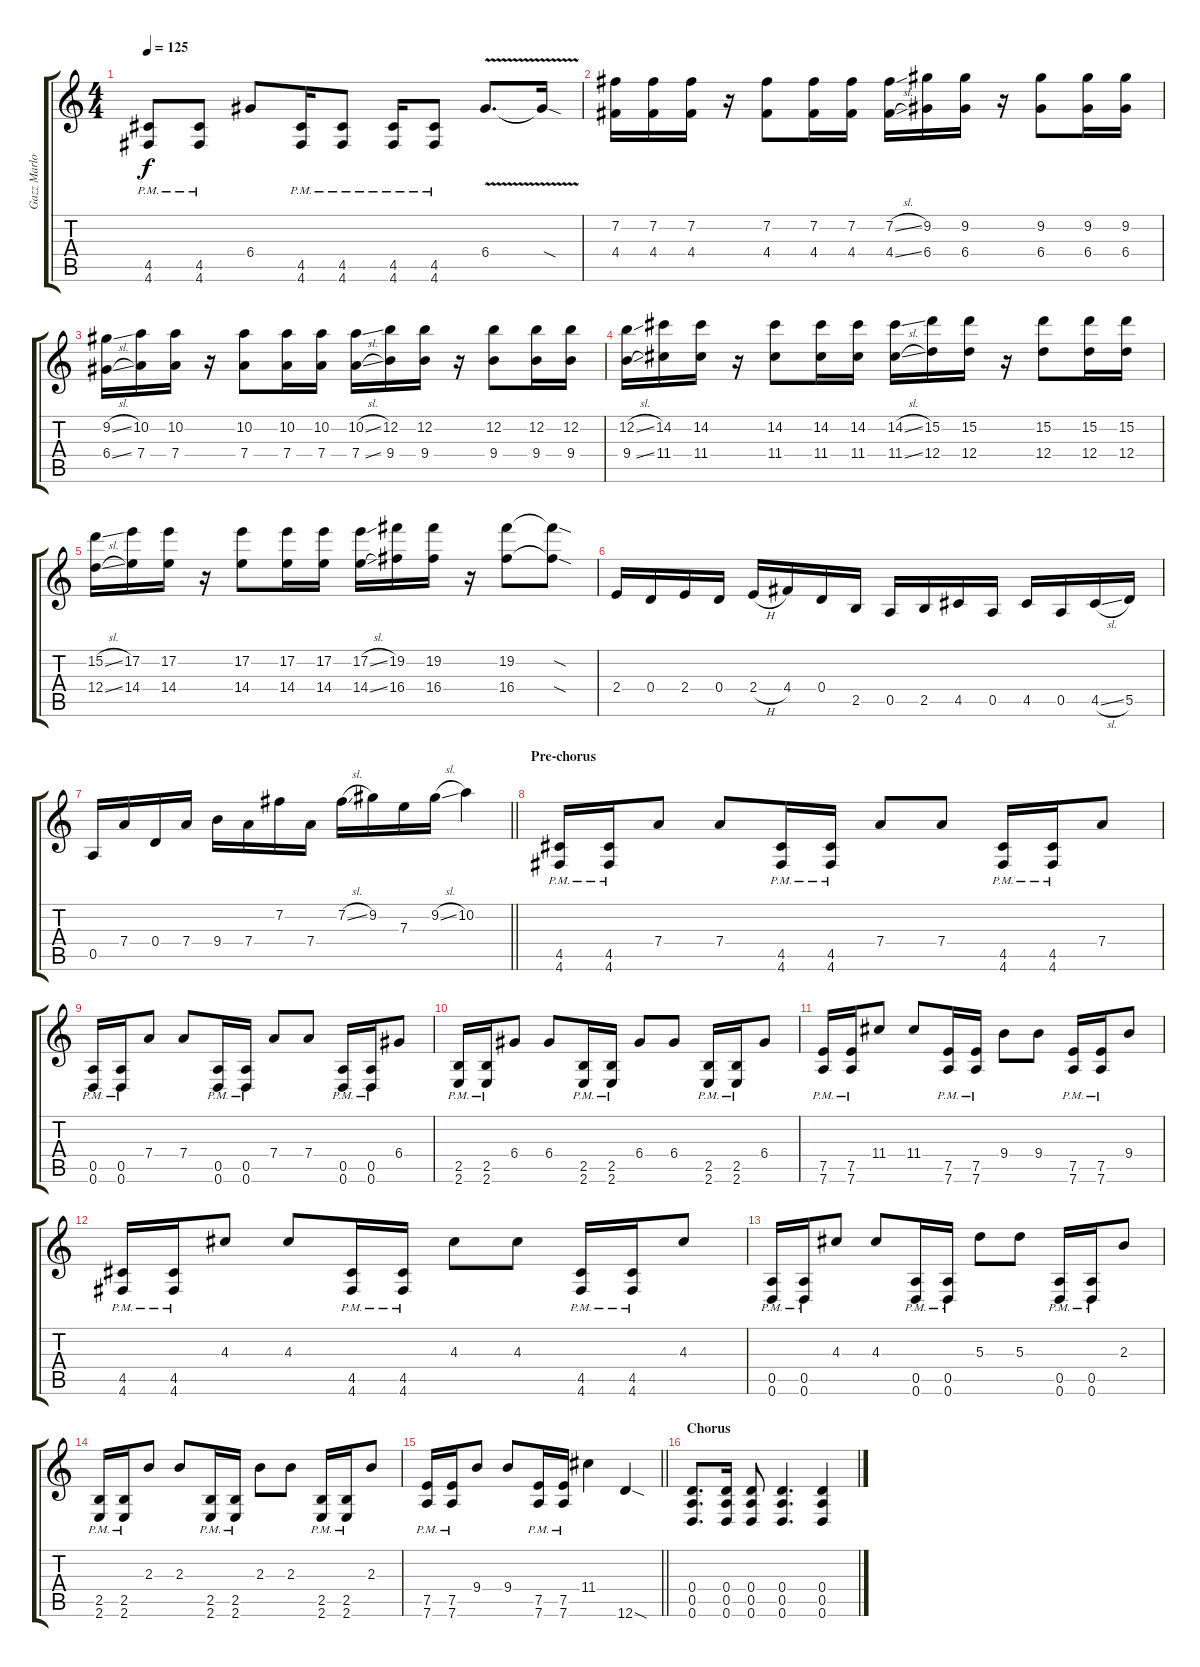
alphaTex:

\track ("Gazz Marlow (Rhythm)" "Gazz Marlo") {instrument distortionguitar}
\staff {score tabs}
\tuning (E4 B3 A3 D3 A2 D2) {hide}
\ts (4 4)
\tempo 125
\clef g2
\ks c
(4.5{pm} 4.6{pm}).8{dy f} (4.5{pm} 4.6{pm}).8 6.4.8 (4.5{pm} 4.6{pm}).16 (4.5{pm} 4.6{pm}).8 (4.5{pm} 4.6{pm}).16 (4.5{pm} 4.6{pm}).8 6.4{v}.8{d} 6.4{sod t}.16 |
(7.2 4.4).16 (7.2 4.4).16 (7.2 4.4).16 r.16 (7.2 4.4).8 (7.2 4.4).16 (7.2 4.4).16 (7.2{sl} 4.4{sl}).16 (9.2 6.4).16 (9.2 6.4).16 r.16 (9.2 6.4).8 (9.2 6.4).16 (9.2 6.4).16 |
(9.2{sl} 6.4{sl}).16 (10.2 7.4).16 (10.2 7.4).16 r.16 (10.2 7.4).8 (10.2 7.4).16 (10.2 7.4).16 (10.2{sl} 7.4{sl}).16 (12.2 9.4).16 (12.2 9.4).16 r.16 (12.2 9.4).8 (12.2 9.4).16 (12.2 9.4).16 |
(12.2{sl} 9.4{sl}).16 (14.2 11.4).16 (14.2 11.4).16 r.16 (14.2 11.4).8 (14.2 11.4).16 (14.2 11.4).16 (14.2{sl} 11.4{sl}).16 (15.2 12.4).16 (15.2 12.4).16 r.16 (15.2 12.4).8 (15.2 12.4).16 (15.2 12.4).16 |
(15.2{sl} 12.4{sl}).16 (17.2 14.4).16 (17.2 14.4).16 r.16 (17.2 14.4).8 (17.2 14.4).16 (17.2 14.4).16 (17.2{sl} 14.4{sl}).16 (19.2 16.4).16 (19.2 16.4).16 r.16 (19.2 16.4).8 (19.2{sod t} 16.4{sod t}).8 |
2.4.16 0.4.16 2.4.16 0.4.16 2.4{h}.16 4.4.16 0.4.16 2.5.16 0.5.16 2.5.16 4.5.16 0.5.16 4.5.16 0.5.16 4.5{sl}.16 5.5.16 |
\barLineRight lightlight
0.5.16 7.4.16 0.4.16 7.4.16 9.4.16 7.4.16 7.2.16 7.4.16 7.2{sl}.16 9.2.16 7.3.16 9.2{sl}.16 10.2.4 |
\section ("" "Pre-chorus")
(4.5{pm} 4.6{pm}).16 (4.5{pm} 4.6{pm}).16 7.4.8 7.4.8 (4.5{pm} 4.6{pm}).16 (4.5{pm} 4.6{pm}).16 7.4.8 7.4.8 (4.5{pm} 4.6{pm}).16 (4.5{pm} 4.6{pm}).16 7.4.8 |
(0.5{pm} 0.6{pm}).16 (0.5{pm} 0.6{pm}).16 7.4.8 7.4.8 (0.5{pm} 0.6{pm}).16 (0.5{pm} 0.6{pm}).16 7.4.8 7.4.8 (0.5{pm} 0.6{pm}).16 (0.5{pm} 0.6{pm}).16 6.4.8 |
(2.5{pm} 2.6{pm}).16 (2.5{pm} 2.6{pm}).16 6.4.8 6.4.8 (2.5{pm} 2.6{pm}).16 (2.5{pm} 2.6{pm}).16 6.4.8 6.4.8 (2.5{pm} 2.6{pm}).16 (2.5{pm} 2.6{pm}).16 6.4.8 |
(7.5{pm} 7.6{pm}).16 (7.5{pm} 7.6{pm}).16 11.4.8 11.4.8 (7.5{pm} 7.6{pm}).16 (7.5{pm} 7.6{pm}).16 9.4.8 9.4.8 (7.5{pm} 7.6{pm}).16 (7.5{pm} 7.6{pm}).16 9.4.8 |
(4.5{pm} 4.6{pm}).16 (4.5{pm} 4.6{pm}).16 4.3.8 4.3.8 (4.5{pm} 4.6{pm}).16 (4.5{pm} 4.6{pm}).16 4.3.8 4.3.8 (4.5{pm} 4.6{pm}).16 (4.5{pm} 4.6{pm}).16 4.3.8 |
(0.5{pm} 0.6{pm}).16 (0.5{pm} 0.6{pm}).16 4.3.8 4.3.8 (0.5{pm} 0.6{pm}).16 (0.5{pm} 0.6{pm}).16 5.3.8 5.3.8 (0.5{pm} 0.6{pm}).16 (0.5{pm} 0.6{pm}).16 2.3.8 |
(2.5{pm} 2.6{pm}).16 (2.5{pm} 2.6{pm}).16 2.3.8 2.3.8 (2.5{pm} 2.6{pm}).16 (2.5{pm} 2.6{pm}).16 2.3.8 2.3.8 (2.5{pm} 2.6{pm}).16 (2.5{pm} 2.6{pm}).16 2.3.8 |
\barLineRight lightlight
(7.5{pm} 7.6{pm}).16 (7.5{pm} 7.6{pm}).16 9.4.8 9.4.8 (7.5{pm} 7.6{pm}).16 (7.5{pm} 7.6{pm}).16 11.4.4 12.6{sod}.4 |
\section ("" "Chorus")
(0.4 0.5 0.6).8{d} (0.4 0.5 0.6).16 (0.4 0.5 0.6).8 (0.4 0.5 0.6).4{d} (0.4 0.5 0.6).4
